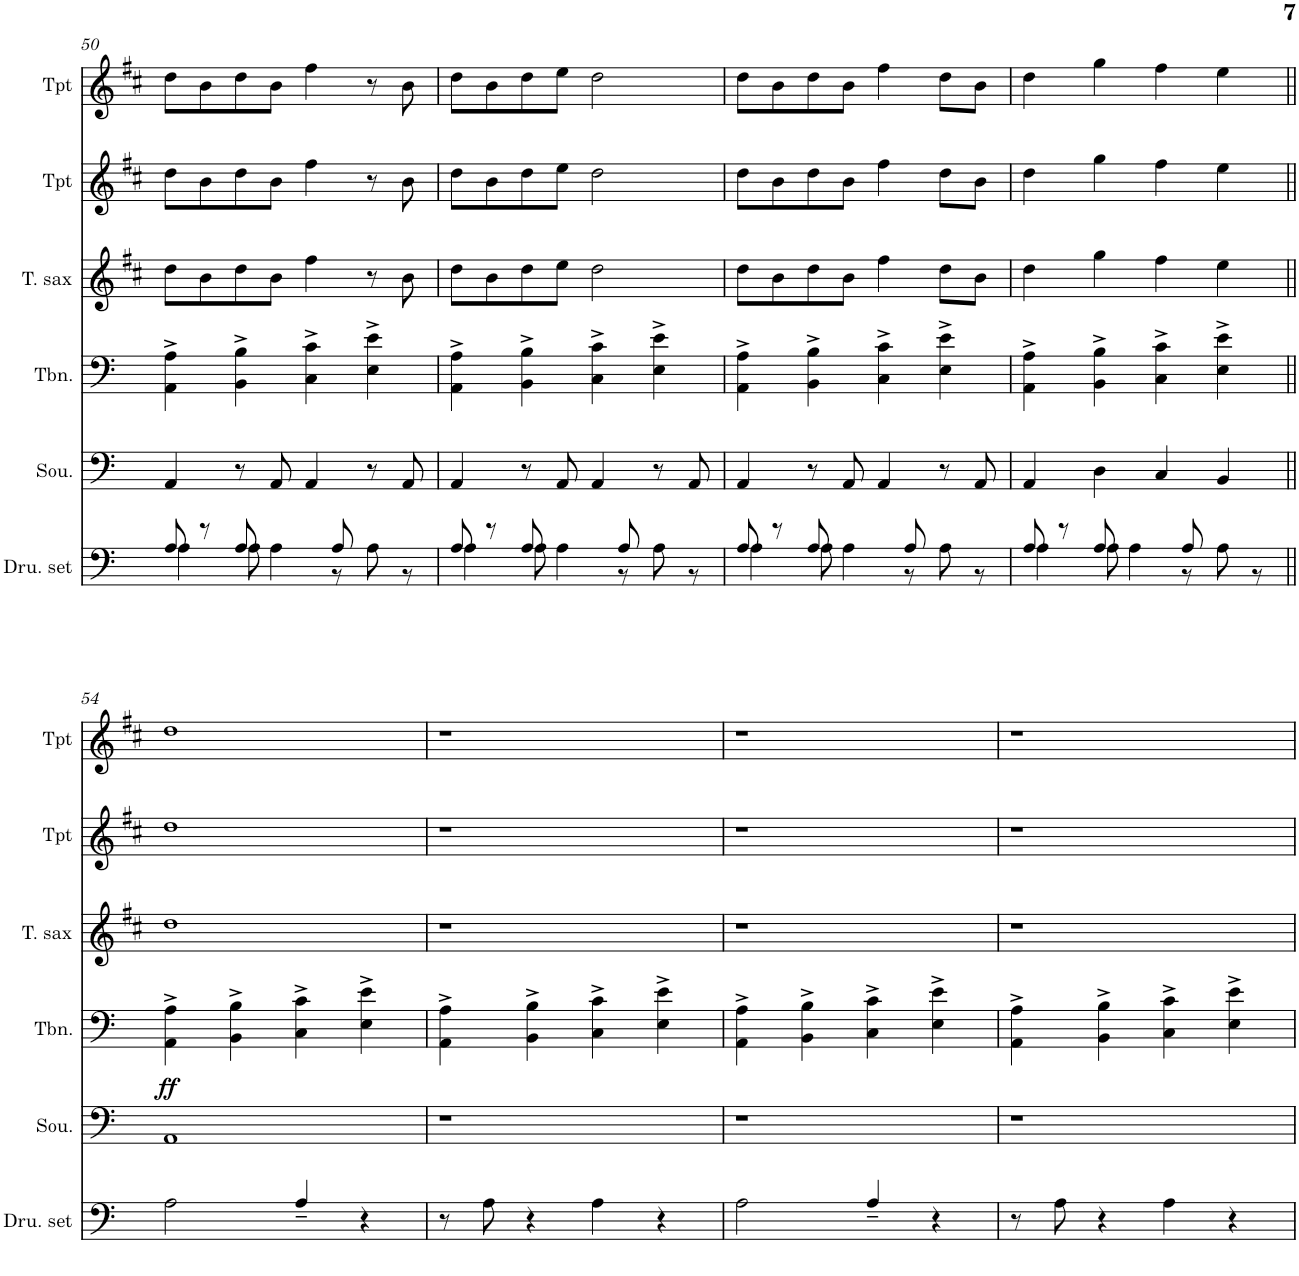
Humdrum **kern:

**kern	**kern	**dynam	**kern	**kern	**kern	**kern
*part6	*part5	*part5	*part4	*part3	*part2	*part1
*staff6	*staff5	*staff5	*staff4	*staff3	*staff2	*staff1
*I"Drum set	*I"Sousaphone	*	*I"Trombone	*I"Tenor sax	*I"Trumpet in bb	*I"Trumpet in bb
*I'Dru. set	*I'Sou.	*	*I'Tbn.	*I'T. sax	*I'Tpt	*I'Tpt
!!LO:PB:g=z
*clefF4	*clefF4	*	*clefF4	*clefG2	*clefG2	*clefG2
*	*	*	*	*Trd7c14	*Trd0c2	*Trd0c2
*k[]	*k[]	*	*k[]	*k[f#c#]	*k[f#c#]	*k[f#c#]
*M4/4	*M4/4	*	*M4/4	*M4/4	*M4/4	*M4/4
=50	=50	=50	=50	=50	=50	=50
*^	*	*	*	*	*	*
8RA/	4RA\	4AA/	.	4AA\^ 4A\^	8dd\L	8dd\L	8dd\L
8r	.	.	.	.	8b\	8b\	8b\
8RA/	8RA\	8r	.	4BB\^ 4B\^	8dd\	8dd\	8dd\
4ryy	4RA\	8AA/	.	.	8b\J	8b\J	8b\J
.	.	4AA/	.	4C\^ 4c\^	4ff#\	4ff#\	4ff#\
8RA/	8r	.	.	.	.	.	.
4ryy	8RA\	8r	.	4E\^ 4e\^	8r	8r	8r
.	8r	8AA/	.	.	8b\	8b\	8b\
=51	=51	=51	=51	=51	=51	=51	=51
8RA/	4RA\	4AA/	.	4AA\^ 4A\^	8dd\L	8dd\L	8dd\L
8r	.	.	.	.	8b\	8b\	8b\
8RA/	8RA\	8r	.	4BB\^ 4B\^	8dd\	8dd\	8dd\
4ryy	4RA\	8AA/	.	.	8ee\J	8ee\J	8ee\J
.	.	4AA/	.	4C\^ 4c\^	2dd\	2dd\	2dd\
8RA/	8r	.	.	.	.	.	.
4ryy	8RA\	8r	.	4E\^ 4e\^	.	.	.
.	8r	8AA/	.	.	.	.	.
=52	=52	=52	=52	=52	=52	=52	=52
8RA/	4RA\	4AA/	.	4AA\^ 4A\^	8dd\L	8dd\L	8dd\L
8r	.	.	.	.	8b\	8b\	8b\
8RA/	8RA\	8r	.	4BB\^ 4B\^	8dd\	8dd\	8dd\
4ryy	4RA\	8AA/	.	.	8b\J	8b\J	8b\J
.	.	4AA/	.	4C\^ 4c\^	4ff#\	4ff#\	4ff#\
8RA/	8r	.	.	.	.	.	.
4ryy	8RA\	8r	.	4E\^ 4e\^	8dd\L	8dd\L	8dd\L
.	8r	8AA/	.	.	8b\J	8b\J	8b\J
=53	=53	=53	=53	=53	=53	=53	=53
8RA/	4RA\	4AA/	.	4AA\^ 4A\^	4dd\	4dd\	4dd\
8r	.	.	.	.	.	.	.
8RA/	8RA\	4D\	.	4BB\^ 4B\^	4gg\	4gg\	4gg\
4ryy	4RA\	.	.	.	.	.	.
.	.	4C/	.	4C\^ 4c\^	4ff#\	4ff#\	4ff#\
8RA/	8r	.	.	.	.	.	.
4ryy	8RA\	4BB/	.	4E\^ 4e\^	4ee\	4ee\	4ee\
.	8r	.	.	.	.	.	.
!!LO:LB:g=z
=54||	=54||	=54||	=54||	=54||	=54||	=54||	=54||
!	!	!	!LO:DY:a	!	!	!	!
*v	*v	*	*	*	*	*	*
2RA\	1AA	ff	4AA\^ 4A\^	1dd	1dd	1dd
.	.	.	4BB\^ 4B\^	.	.	.
4RA~/	.	.	4C\^ 4c\^	.	.	.
4r	.	.	4E\^ 4e\^	.	.	.
=55	=55	=55	=55	=55	=55	=55
8r	1r	.	4AA\^ 4A\^	1r	1r	1r
8RA\	.	.	.	.	.	.
4r	.	.	4BB\^ 4B\^	.	.	.
4RA\	.	.	4C\^ 4c\^	.	.	.
4r	.	.	4E\^ 4e\^	.	.	.
=56	=56	=56	=56	=56	=56	=56
2RA\	1r	.	4AA\^ 4A\^	1r	1r	1r
.	.	.	4BB\^ 4B\^	.	.	.
4RA~/	.	.	4C\^ 4c\^	.	.	.
4r	.	.	4E\^ 4e\^	.	.	.
=57	=57	=57	=57	=57	=57	=57
8r	1r	.	4AA\^ 4A\^	1r	1r	1r
8RA\	.	.	.	.	.	.
4r	.	.	4BB\^ 4B\^	.	.	.
4RA\	.	.	4C\^ 4c\^	.	.	.
4r	.	.	4E\^ 4e\^	.	.	.
=	=	=	=	=	=	=
*-	*-	*-	*-	*-	*-	*-
